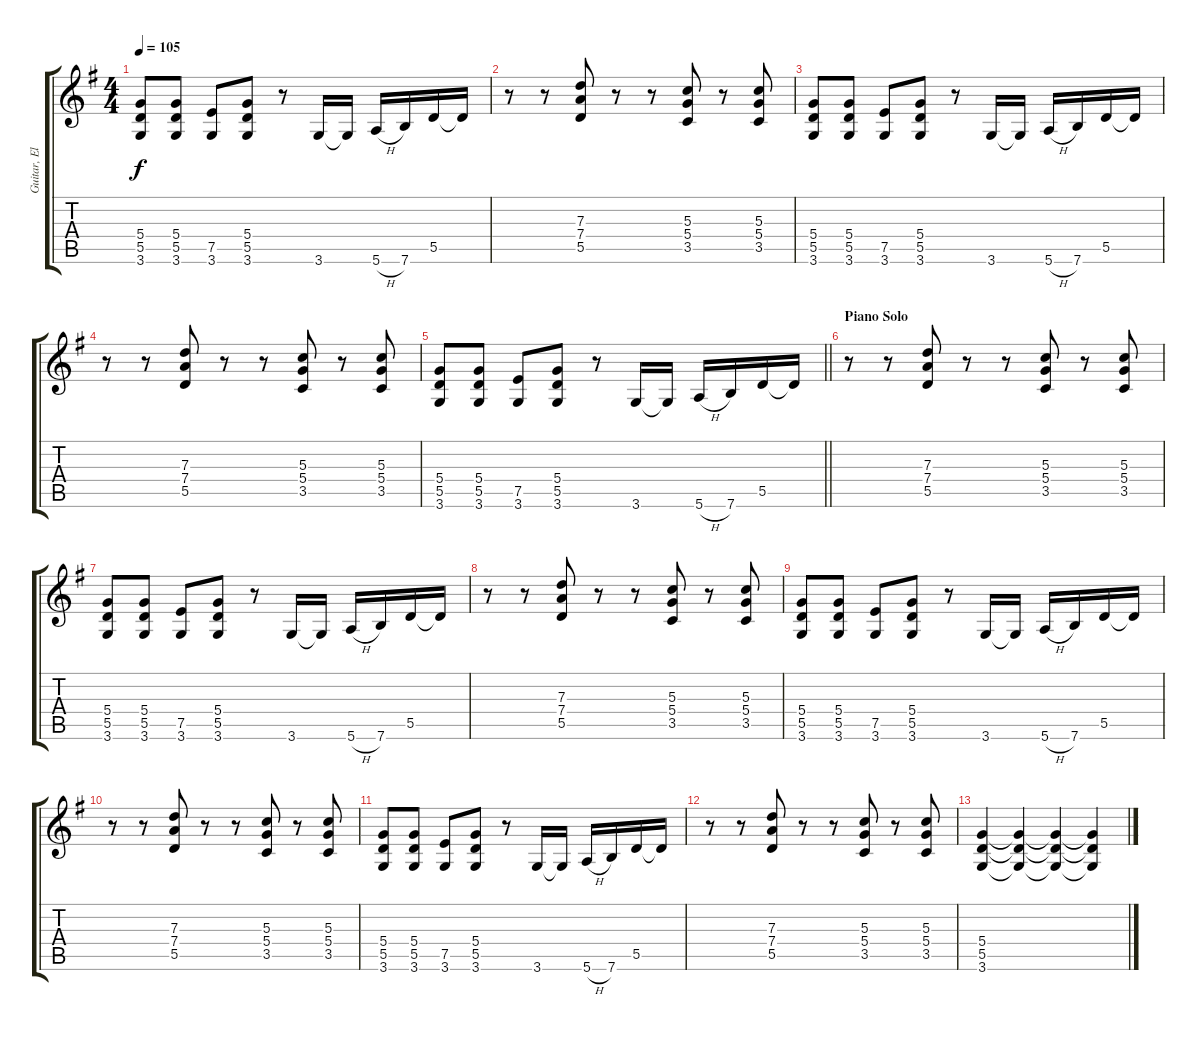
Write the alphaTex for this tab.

\track ("Guitar, Electric" "Guitar, El") {instrument overdrivenguitar}
\staff {score tabs}
\tuning (E4 B3 G3 D3 A2 E2) {hide}
\ts (4 4)
\tempo 105
\clef g2
\ks g
(5.4 5.5 3.6).8{dy f} (5.4 5.5 3.6).8 (7.5 3.6).8 (5.4 5.5 3.6).8 r.8 3.6.16 3.6{t}.16 5.6{h}.16 7.6.16 5.5.16 5.5{t}.16 |
r.8 r.8 (7.3 7.4 5.5).8 r.8 r.8 (5.3 5.4 3.5).8 r.8 (5.3 5.4 3.5).8 |
(5.4 5.5 3.6).8 (5.4 5.5 3.6).8 (7.5 3.6).8 (5.4 5.5 3.6).8 r.8 3.6.16 3.6{t}.16 5.6{h}.16 7.6.16 5.5.16 5.5{t}.16 |
r.8 r.8 (7.3 7.4 5.5).8 r.8 r.8 (5.3 5.4 3.5).8 r.8 (5.3 5.4 3.5).8 |
\barLineRight lightlight
(5.4 5.5 3.6).8 (5.4 5.5 3.6).8 (7.5 3.6).8 (5.4 5.5 3.6).8 r.8 3.6.16 3.6{t}.16 5.6{h}.16 7.6.16 5.5.16 5.5{t}.16 |
\section ("" "Piano Solo")
r.8 r.8 (7.3 7.4 5.5).8 r.8 r.8 (5.3 5.4 3.5).8 r.8 (5.3 5.4 3.5).8 |
(5.4 5.5 3.6).8 (5.4 5.5 3.6).8 (7.5 3.6).8 (5.4 5.5 3.6).8 r.8 3.6.16 3.6{t}.16 5.6{h}.16 7.6.16 5.5.16 5.5{t}.16 |
r.8 r.8 (7.3 7.4 5.5).8 r.8 r.8 (5.3 5.4 3.5).8 r.8 (5.3 5.4 3.5).8 |
(5.4 5.5 3.6).8 (5.4 5.5 3.6).8 (7.5 3.6).8 (5.4 5.5 3.6).8 r.8 3.6.16 3.6{t}.16 5.6{h}.16 7.6.16 5.5.16 5.5{t}.16 |
r.8 r.8 (7.3 7.4 5.5).8 r.8 r.8 (5.3 5.4 3.5).8 r.8 (5.3 5.4 3.5).8 |
(5.4 5.5 3.6).8 (5.4 5.5 3.6).8 (7.5 3.6).8 (5.4 5.5 3.6).8 r.8 3.6.16 3.6{t}.16 5.6{h}.16 7.6.16 5.5.16 5.5{t}.16 |
r.8 r.8 (7.3 7.4 5.5).8 r.8 r.8 (5.3 5.4 3.5).8 r.8 (5.3 5.4 3.5).8 |
(5.4 5.5 3.6).4 (5.4{t} 5.5{t} 3.6{t}).4 (5.4{t} 5.5{t} 3.6{t}).4 (5.4{t} 5.5{t} 3.6{t}).4
